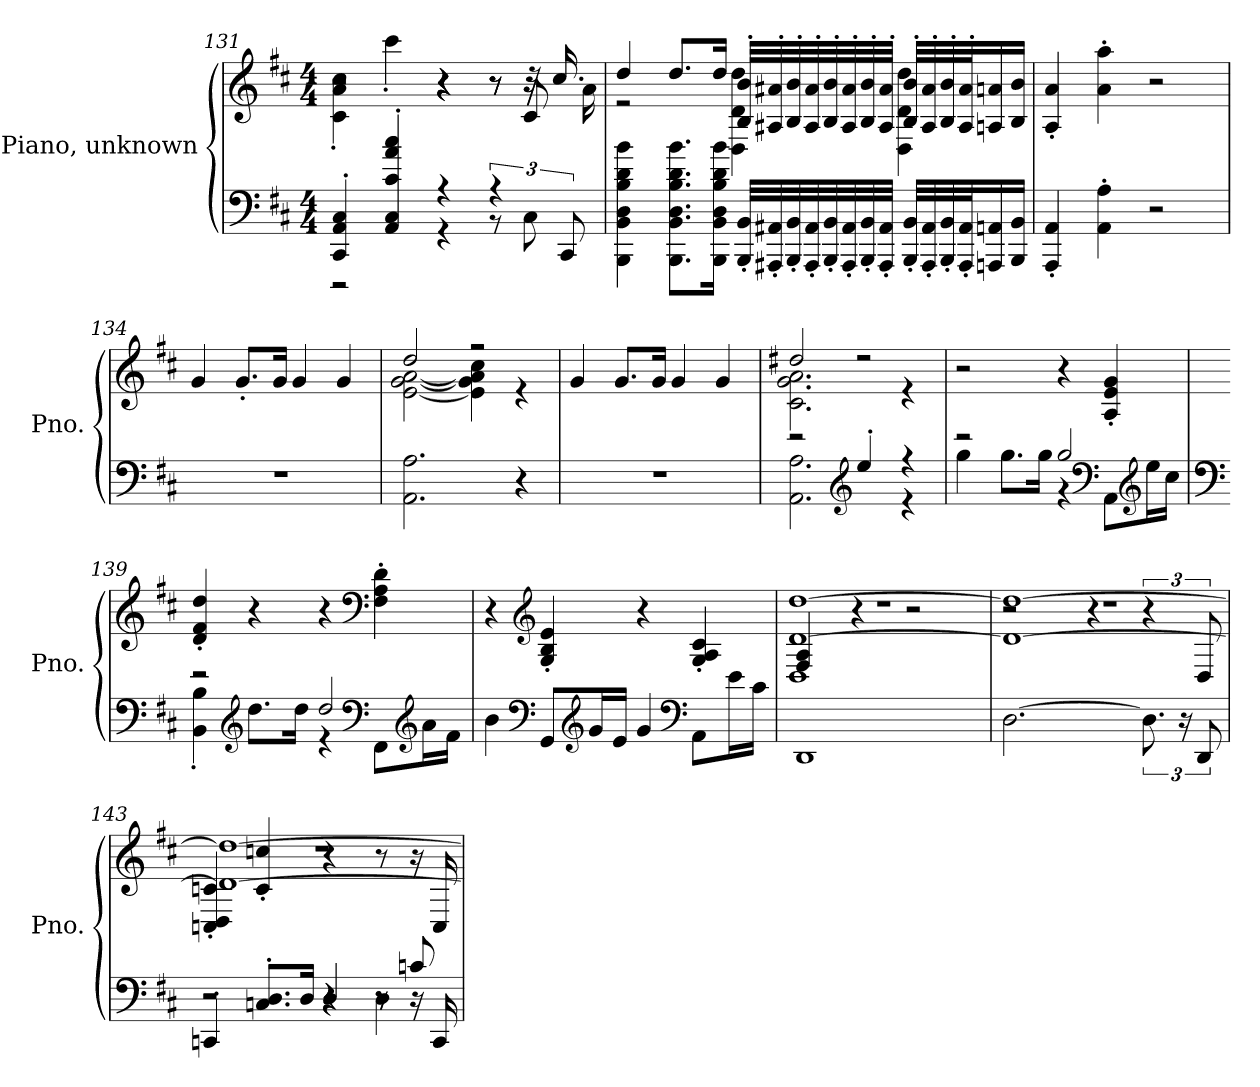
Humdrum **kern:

**kern	**kern
*part1	*part1
*staff2	*staff1
*I"Piano, unknown	*
*I'Pno.	*
*clefF4	*clefG2
*k[f#c#]	*k[f#c#]
*M4/4	*M4/4
=131	=131
*^	*^
*	*	*	*^
4CC#/' 4AA/' 4C#/'	2r	2r	4c#\' 4a\' 4cc#\'	2r
4AA/' 4C#/' 4c#/' 4a/' 4cc#/'	.	.	4ccc#'\	.
4r	4r	4r	4r	4r
6r	8r	8r	8r	8r
.	8C#\	32r	16r	8c#/
.	.	16.cc#/	.	.
12CC#/	.	.	.	.
.	.	.	16a\	.
*v	*v	*	*	*
*	*	*v	*v
!!LO:PB:g=z
=132	=132	=132
4BBB\ 4BB\ 4D\ 4B\ 4d\ 4b\	4dd/	2r
8.BBB\ 8.BB\ 8.D\ 8.B\ 8.d\ 8.b\L	8.dd/L	.
16BBB\ 16BB\ 16D\ 16B\ 16d\ 16b\Jk	16dd/Jk	.
32BBB/' 32BB/'LLL	32B/' 32b/'LLL	4D\ 4d\ 4dd\
32AAA#X/' 32AA#X/'	32A#X/' 32a#X/'	.
32BBB/' 32BB/'	32B/' 32b/'	.
32AAA#/' 32AA#/'	32A#/' 32a#/'	.
32BBB/' 32BB/'	32B/' 32b/'	.
32AAA#/' 32AA#/'	32A#/' 32a#/'	.
32BBB/' 32BB/'	32B/' 32b/'	.
32AAA#/' 32AA#/'JJJ	32A#/' 32a#/'JJJ	.
32BBB/' 32BB/'LLL	32B/' 32b/'LLL	4D\ 4d\ 4dd\
32AAA#/' 32AA#/'	32A#/' 32a#/'	.
32BBB/' 32BB/'	32B/' 32b/'	.
32AAA#/' 32AA#/'J	32A#/' 32a#/'J	.
16AAAn/ 16AAn/	16An/ 16an/	.
16BBB/ 16BB/JJ	16B/ 16b/JJ	.
*	*v	*v
=133	=133
4AAA/' 4AA/'	4A/' 4a/'
4AA\' 4A\'	4a\' 4aa\'
2r	2r
=134	=134
1r	4g/
.	8.g'/L
.	16g/Jk
.	4g/
.	4g/
=135	=135
*	*^
2.AA\ 2.A\	2dd/	[2e\ [2g\ [2a\
.	2r	4e\] 4g\] 4a\] 4cc#\
4r	.	4r
*	*v	*v
!!LO:LB:g=z
=136	=136
1r	4g/
.	8.g/L
.	16g/Jk
.	4g/
.	4g/
=137	=137
*^	*^
2r	2.AA\ 2.A\	2dd#X/	2.c#\ 2.g\ 2.a\
*clefG2	*	*	*
4ee'/	.	2r	.
4r	4r	.	4r
*	*	*v	*v
=138	=138	=138
2r	4gg\	2r
.	8.gg\L	.
.	16gg\Jk	.
2gg/	4r	4r
*clefF4	*	*
.	8AA\L	4A/' 4e/' 4g/'
*clefG2	*	*
.	16ee\L	.
.	16cc#\JJ	.
=139	=139	=139
*clefF4	*	*
2r	4BB\' 4B\'	4d/' 4f#/' 4dd/'
*clefG2	*	*
.	8.dd\L	4r
.	16dd\Jk	.
2dd/	4r	4r
*clefF4	*	*clefF4
.	8FF#\L	4F#\' 4A\' 4d\'
*clefG2	*	*
.	16a\L	.
.	16f#\JJ	.
*v	*v	*
!!LO:LB:g=z
=140	=140
4b\	4r
*clefF4	*clefG2
8GG/L	4G/' 4B/' 4e/'
*clefG2	*
16g/L	.
16e/JJ	.
4g/	4r
*clefF4	*
8AA\L	4G/' 4A/' 4c#/'
16e\L	.
16c#\JJ	.
=141	=141
*	*^
*	*	*^
1DD	1r	4F#/ 4A/	1D [1d [1dd
.	.	4r	.
.	.	2r	.
=142	=142	=142	=142
[2.D\	1r	2r	1d_ 1dd_
.	.	4r	.
12.D\]	.	6r	.
24r	.	.	.
12DD/	.	12D/	.
=143	=143	=143	=143
*^	*	*	*
*	*^	*	*	*
2r	2r	4CCn'/	1r	4Cn/' 4D/' 4cn/'	1d_ 1dd_
.	.	8.Cn/' 8.D/'L	.	4c/' 4ccn/'	.
.	.	16D/Jk	.	.	.
4r	4r	4D/	.	4r	.
8r	4D\	8r	.	8r	.
8cn/	.	16r	.	16r	.
.	.	16CC/	.	16C/	.
*v	*v	*v	*	*	*
*	*v	*v	*v
=	=
*-	*-
